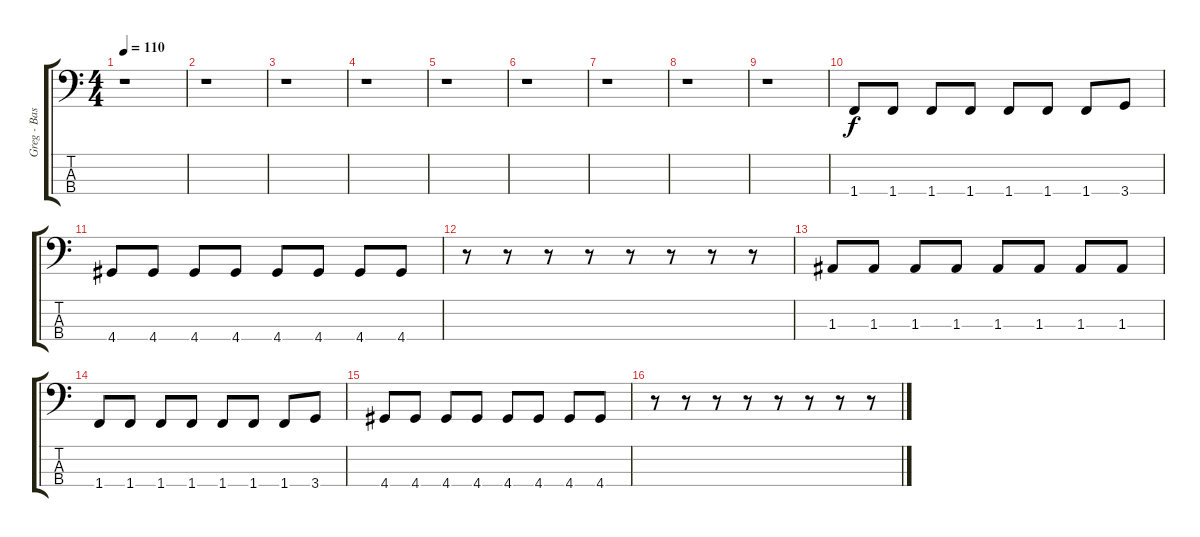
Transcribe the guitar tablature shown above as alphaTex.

\track ("Greg - Bass Guitar" "Greg - Bas") {instrument electricbasspick}
\staff {score tabs}
\tuning (G2 D2 A1 E1) {hide}
\ts (4 4)
\tempo 110
\clef f4
\ks c
r.1{dy f} |
r.1 |
r.1 |
r.1 |
r.1 |
r.1 |
r.1 |
r.1 |
r.1 |
1.4.8 1.4.8 1.4.8 1.4.8 1.4.8 1.4.8 1.4.8 3.4.8 |
4.4.8 4.4.8 4.4.8 4.4.8 4.4.8 4.4.8 4.4.8 4.4.8 |
r.8 r.8 r.8 r.8 r.8 r.8 r.8 r.8 |
1.3.8 1.3.8 1.3.8 1.3.8 1.3.8 1.3.8 1.3.8 1.3.8 |
1.4.8 1.4.8 1.4.8 1.4.8 1.4.8 1.4.8 1.4.8 3.4.8 |
4.4.8 4.4.8 4.4.8 4.4.8 4.4.8 4.4.8 4.4.8 4.4.8 |
r.8 r.8 r.8 r.8 r.8 r.8 r.8 r.8
